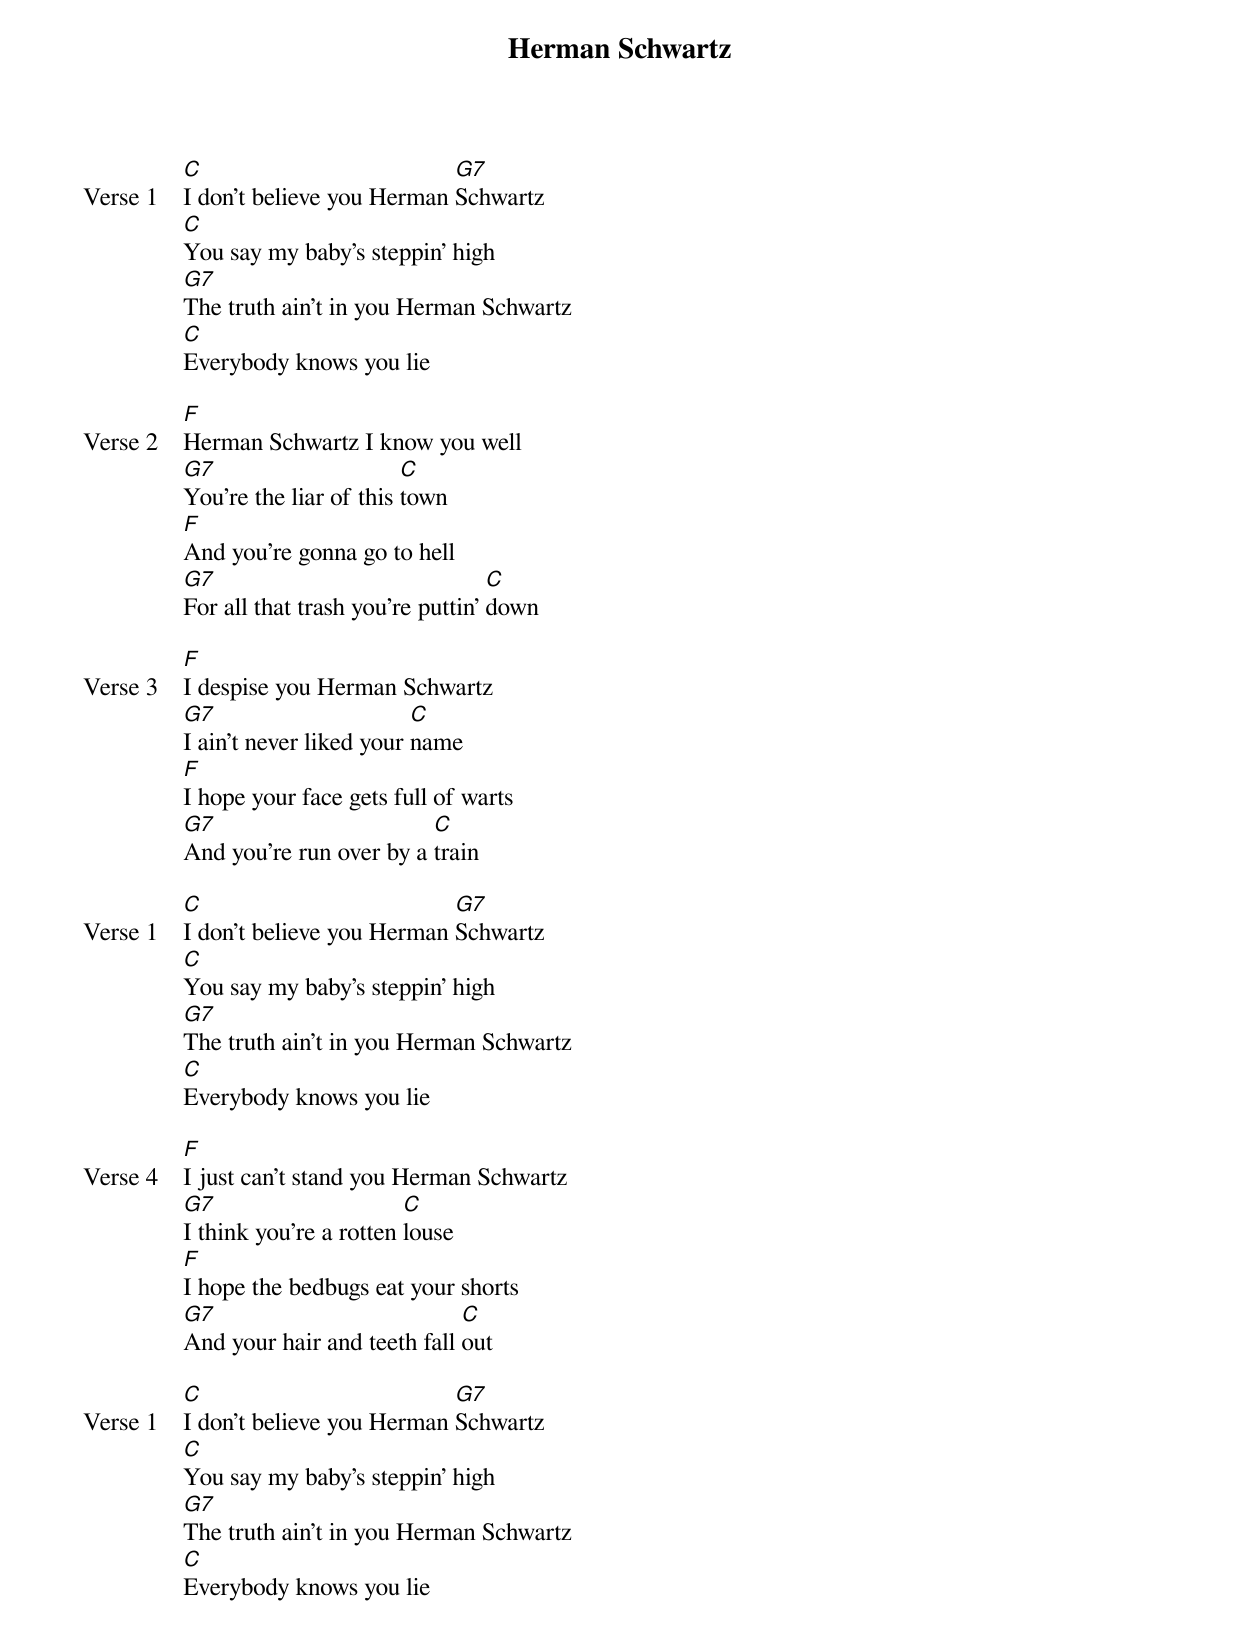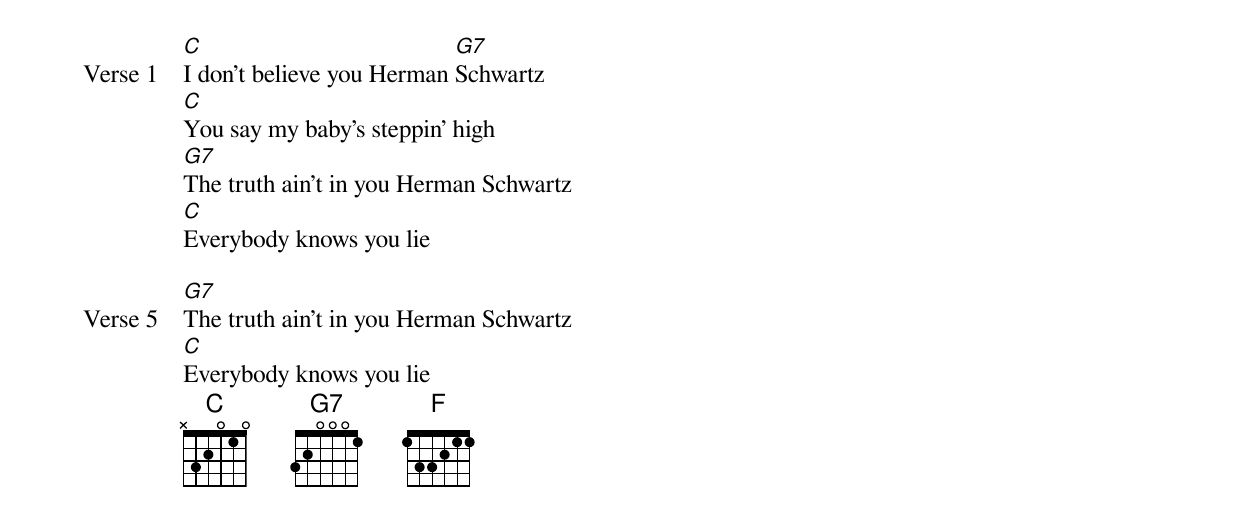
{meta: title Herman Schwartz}
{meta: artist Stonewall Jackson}
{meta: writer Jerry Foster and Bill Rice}

{start_of_verse: Verse 1}
[C]I don't believe you Herman [G7]Schwartz
[C]You say my baby's steppin' high
[G7]The truth ain't in you Herman Schwartz
[C]Everybody knows you lie
{end_of_verse}

{start_of_verse: Verse 2}
[F]Herman Schwartz I know you well
[G7]You're the liar of this [C]town
[F]And you're gonna go to hell
[G7]For all that trash you're puttin' [C]down
{end_of_verse}

{start_of_verse: Verse 3}
[F]I despise you Herman Schwartz
[G7]I ain't never liked your [C]name
[F]I hope your face gets full of warts
[G7]And you're run over by a [C]train
{end_of_verse}

{start_of_verse: Verse 1}
[C]I don't believe you Herman [G7]Schwartz
[C]You say my baby's steppin' high
[G7]The truth ain't in you Herman Schwartz
[C]Everybody knows you lie
{end_of_verse}

{start_of_verse: Verse 4}
[F]I just can't stand you Herman Schwartz
[G7]I think you're a rotten [C]louse
[F]I hope the bedbugs eat your shorts
[G7]And your hair and teeth fall [C]out
{end_of_verse}

{start_of_verse: Verse 1}
[C]I don't believe you Herman [G7]Schwartz
[C]You say my baby's steppin' high
[G7]The truth ain't in you Herman Schwartz
[C]Everybody knows you lie
{end_of_verse}

{start_of_verse: Verse 1}
[C]I don't believe you Herman [G7]Schwartz
[C]You say my baby's steppin' high
[G7]The truth ain't in you Herman Schwartz
[C]Everybody knows you lie
{end_of_verse}

{start_of_verse: Verse 5}
[G7]The truth ain't in you Herman Schwartz
[C]Everybody knows you lie
{end_of_verse}
